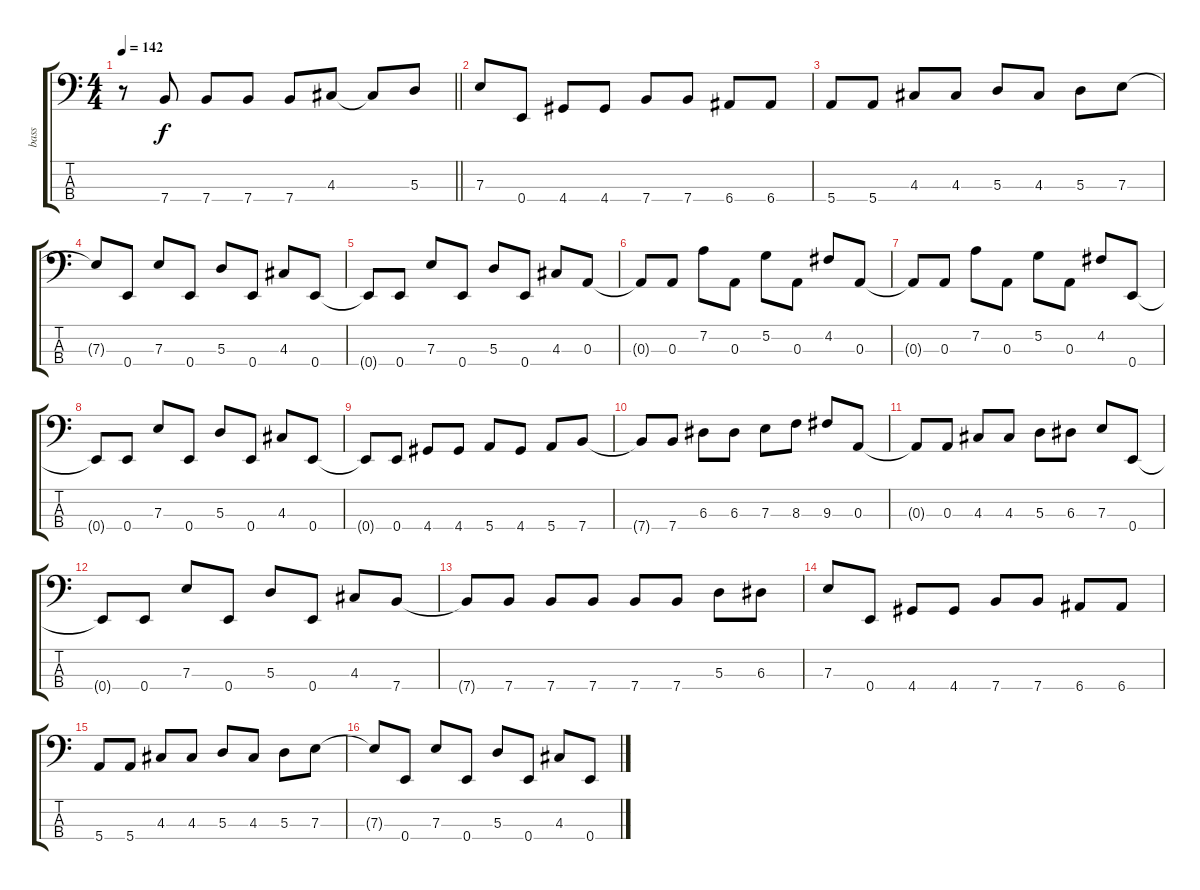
\track ("bass" "bass") {instrument electricbassfinger}
\staff {score tabs}
\tuning (G2 D2 A1 E1) {hide}
\ts (4 4)
\tempo 142
\clef f4
\barLineRight lightlight
\ks c
r.8{dy f} 7.4.8 7.4.8 7.4.8 7.4.8 4.3.8 4.3{t}.8 5.3.8 |
7.3.8 0.4.8 4.4.8 4.4.8 7.4.8 7.4.8 6.4.8 6.4.8 |
5.4.8 5.4.8 4.3.8 4.3.8 5.3.8 4.3.8 5.3.8 7.3.8 |
7.3{t}.8 0.4.8 7.3.8 0.4.8 5.3.8 0.4.8 4.3.8 0.4.8 |
0.4{t}.8 0.4.8 7.3.8 0.4.8 5.3.8 0.4.8 4.3.8 0.3.8 |
0.3{t}.8 0.3.8 7.2.8 0.3.8 5.2.8 0.3.8 4.2.8 0.3.8 |
0.3{t}.8 0.3.8 7.2.8 0.3.8 5.2.8 0.3.8 4.2.8 0.4.8 |
0.4{t}.8 0.4.8 7.3.8 0.4.8 5.3.8 0.4.8 4.3.8 0.4.8 |
0.4{t}.8 0.4.8 4.4.8 4.4.8 5.4.8 4.4.8 5.4.8 7.4.8 |
7.4{t}.8 7.4.8 6.3.8 6.3.8 7.3.8 8.3.8 9.3.8 0.3.8 |
0.3{t}.8 0.3.8 4.3.8 4.3.8 5.3.8 6.3.8 7.3.8 0.4.8 |
0.4{t}.8 0.4.8 7.3.8 0.4.8 5.3.8 0.4.8 4.3.8 7.4.8 |
7.4{t}.8 7.4.8 7.4.8 7.4.8 7.4.8 7.4.8 5.3.8 6.3.8 |
7.3.8 0.4.8 4.4.8 4.4.8 7.4.8 7.4.8 6.4.8 6.4.8 |
5.4.8 5.4.8 4.3.8 4.3.8 5.3.8 4.3.8 5.3.8 7.3.8 |
7.3{t}.8 0.4.8 7.3.8 0.4.8 5.3.8 0.4.8 4.3.8 0.4.8
